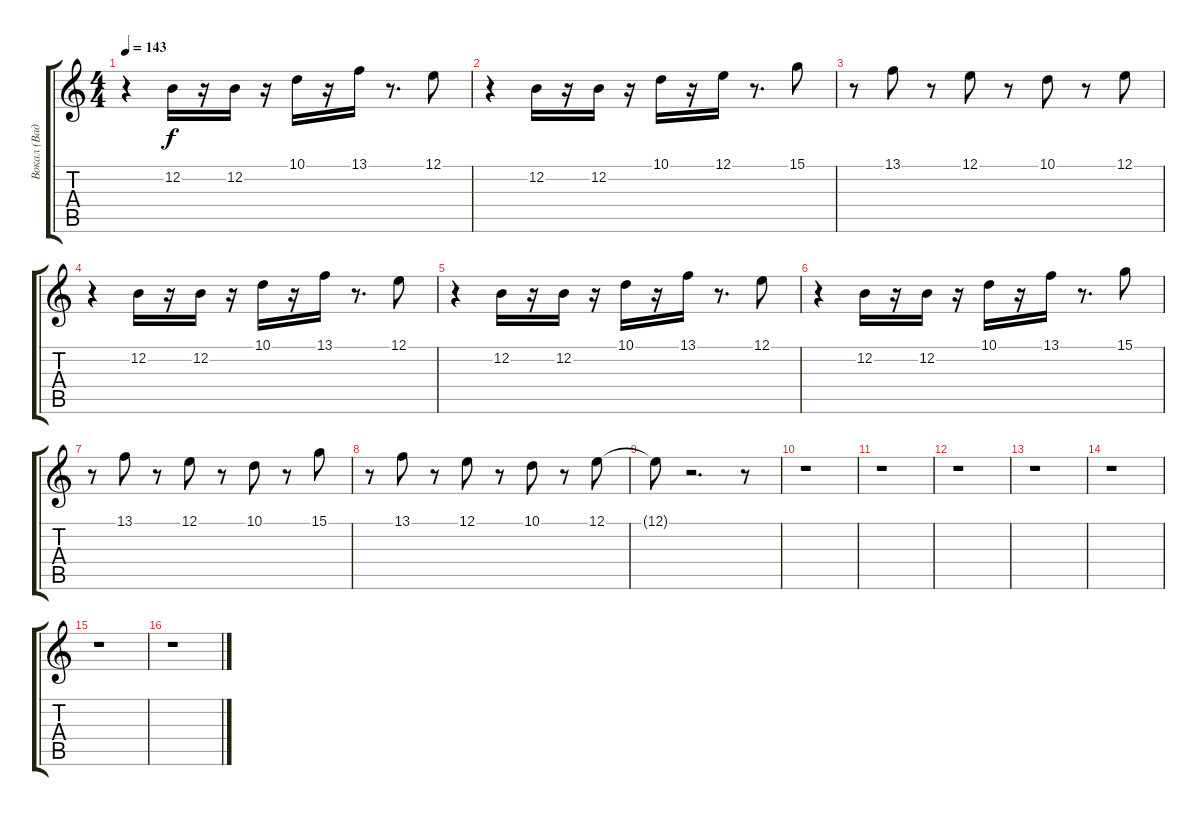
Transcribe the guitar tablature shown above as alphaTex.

\track ("Вокал (Вадим)" "Вокал (Вад") {instrument lead6voice}
\staff {score tabs}
\tuning (E4 B3 G3 D3 A2 E2) {hide}
\ts (4 4)
\tempo 143
\clef g2
\ks c
r.4{dy f} 12.2.16 r.16 12.2.16 r.16 10.1.16 r.16 13.1.16 r.8{d} 12.1.8 |
r.4 12.2.16 r.16 12.2.16 r.16 10.1.16 r.16 12.1.16 r.8{d} 15.1.8 |
r.8 13.1.8 r.8 12.1.8 r.8 10.1.8 r.8 12.1.8 |
r.4 12.2.16 r.16 12.2.16 r.16 10.1.16 r.16 13.1.16 r.8{d} 12.1.8 |
r.4 12.2.16 r.16 12.2.16 r.16 10.1.16 r.16 13.1.16 r.8{d} 12.1.8 |
r.4 12.2.16 r.16 12.2.16 r.16 10.1.16 r.16 13.1.16 r.8{d} 15.1.8 |
r.8 13.1.8 r.8 12.1.8 r.8 10.1.8 r.8 15.1.8 |
r.8 13.1.8 r.8 12.1.8 r.8 10.1.8 r.8 12.1.8 |
12.1{t}.8 r.2{d} r.8 |
r.1 |
r.1 |
r.1 |
r.1 |
r.1 |
r.1 |
r.1
